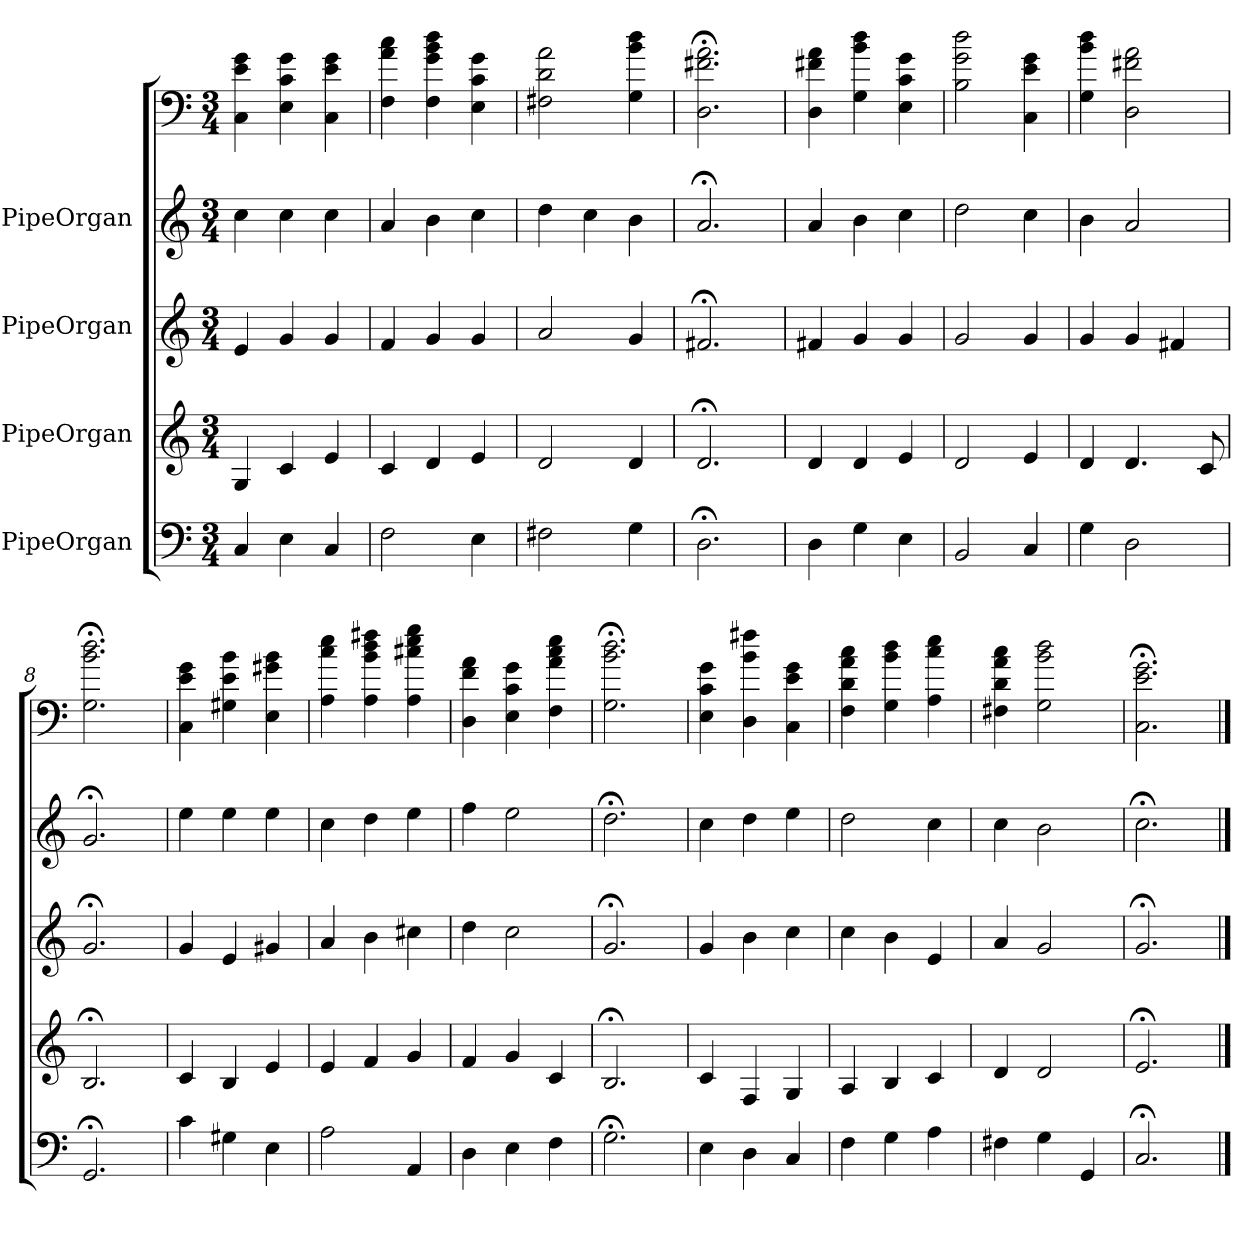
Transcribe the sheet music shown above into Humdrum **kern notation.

**kern	**kern	**kern	**kern	**kern
*part5	*part4	*part3	*part2	*part1
*staff5	*staff4	*staff3	*staff2	*staff1
*I"PipeOrgan	*I"PipeOrgan	*I"PipeOrgan	*I"PipeOrgan	*
*k[]	*k[]	*k[]	*k[]	*k[]
*C:	*C:	*C:	*C:	*C:
*M3/4	*M3/4	*M3/4	*M3/4	*M3/4
*MM60	*MM60	*MM60	*MM60	*MM60
=1	=1	=1	=1	=1
4C	4G	4e	4cc	4C 4e 4g
4E	4c	4g	4cc	4E 4c 4g
4C	4e	4g	4cc	4C 4e 4g
=2	=2	=2	=2	=2
2F	4c	4f	4a	4F 4a 4cc
.	4d	4g	4b	4F 4g 4b 4dd
4E	4e	4g	4cc	4E 4c 4g
=3	=3	=3	=3	=3
2F#X	2d	2a	4dd	2F#X 2d 2a
.	.	.	4cc	.
4G	4d	4g	4b	4G 4b 4dd
=4	=4	=4	=4	=4
2.D;<	2.d;<	2.f#X;<	2.a;<	2.D;< 2.f#X;< 2.a;<
=5	=5	=5	=5	=5
4D	4d	4f#X	4a	4D 4f#X 4a
4G	4d	4g	4b	4G 4b 4dd
4E	4e	4g	4cc	4E 4c 4g
=6	=6	=6	=6	=6
2BB	2d	2g	2dd	2B 2g 2dd
4C	4e	4g	4cc	4C 4e 4g
=7	=7	=7	=7	=7
4G	4d	4g	4b	4G 4b 4dd
2D	4.d	4g	2a	2D 2f#X 2a
.	.	4f#X	.	.
.	8c	.	.	.
=8	=8	=8	=8	=8
2.GG;<	2.B;<	2.g;<	2.g;<	2.G;< 2.b;< 2.dd;<
=9	=9	=9	=9	=9
4c	4c	4g	4ee	4C 4e 4g
4G#X	4B	4e	4ee	4G#X 4e 4b
4E	4e	4g#X	4ee	4E 4g#X 4b
=10	=10	=10	=10	=10
2A	4e	4a	4cc	4A 4cc 4ee
.	4f	4b	4dd	4A 4b 4dd 4ff#X
4AA	4g	4cc#X	4ee	4A 4cc#X 4ee 4gg
=11	=11	=11	=11	=11
4D	4f	4dd	4ff	4D 4f 4a
4E	4g	2cc	2ee	4E 4c 4g
4F	4c	.	.	4F 4a 4cc 4ee
=12	=12	=12	=12	=12
2.G;<	2.B;<	2.g;<	2.dd;<	2.G;< 2.b;< 2.dd;<
=13	=13	=13	=13	=13
4E	4c	4g	4cc	4E 4c 4g
4D	4F	4b	4dd	4D 4b 4ff#X
4C	4G	4cc	4ee	4C 4e 4g
=14	=14	=14	=14	=14
4F	4A	4cc	2dd	4F 4d 4a 4cc
4G	4B	4b	.	4G 4b 4dd
4A	4c	4e	4cc	4A 4cc 4ee
=15	=15	=15	=15	=15
4F#X	4d	4a	4cc	4F#X 4d 4a 4cc
4G	2d	2g	2b	2G 2b 2dd
4GG	.	.	.	.
=16	=16	=16	=16	=16
2.C;<	2.e;<	2.g;<	2.cc;<	2.C;< 2.e;< 2.g;<
==	==	==	==	==
*-	*-	*-	*-	*-
